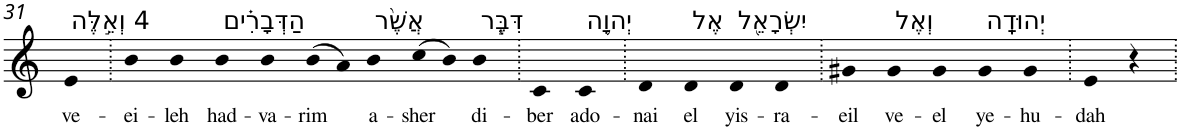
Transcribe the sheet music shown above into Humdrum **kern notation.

**kern	**text
*part1	*part1
*staff1	*staff1
*I"Piano	*
*I'Pno	*
!!LO:PB:g=z
*clefG2	*
*k[]	*
=31	=31
!LO:TX:a:t=4 וְאֵ֣לֶּה	!
!	!LO:LY:b
4e	ve-
=32.	=32.
!	!LO:LY:b
4b	-ei-
!	!LO:LY:b
4b	-leh
!LO:TX:a:t=הַדְּבָרִ֗ים	!
!	!LO:LY:b
4b	had-
!	!LO:LY:b
4b	-va-
!	!LO:LY:b
(>8b	-rim
8a)	.
!LO:TX:a:t=אֲשֶׁ֨ר	!
!	!LO:LY:b
4b	a-
!	!LO:LY:b
(>8cc	-sher
8b)	.
!LO:TX:a:t=דִּבֶּ֧ר	!
!	!LO:LY:b
4b	di-
=33.	=33.
!	!LO:LY:b
4c	-ber
!LO:TX:a:t=יְהוָ֛ה	!
!	!LO:LY:b
4c	ado-
=34.	=34.
!	!LO:LY:b
4d	-nai
!LO:TX:a:t=אֶל	!
!	!LO:LY:b
4d	el
!LO:TX:a:t=יִשְׂרָאֵ֖ל	!
!	!LO:LY:b
4d	yis-
!	!LO:LY:b
4d	-ra-
=35.	=35.
!	!LO:LY:b
4g#X	-eil
!LO:TX:a:t=וְאֶל	!
!	!LO:LY:b
4g#	ve-
!	!LO:LY:b
4g#	-el
!LO:TX:a:t=יְהוּדָֽה	!
!	!LO:LY:b
4g#	ye-
!	!LO:LY:b
4g#	-hu-
=36.	=36.
!	!LO:LY:b
4e	-dah
4r	.
=.	=.
*-	*-
